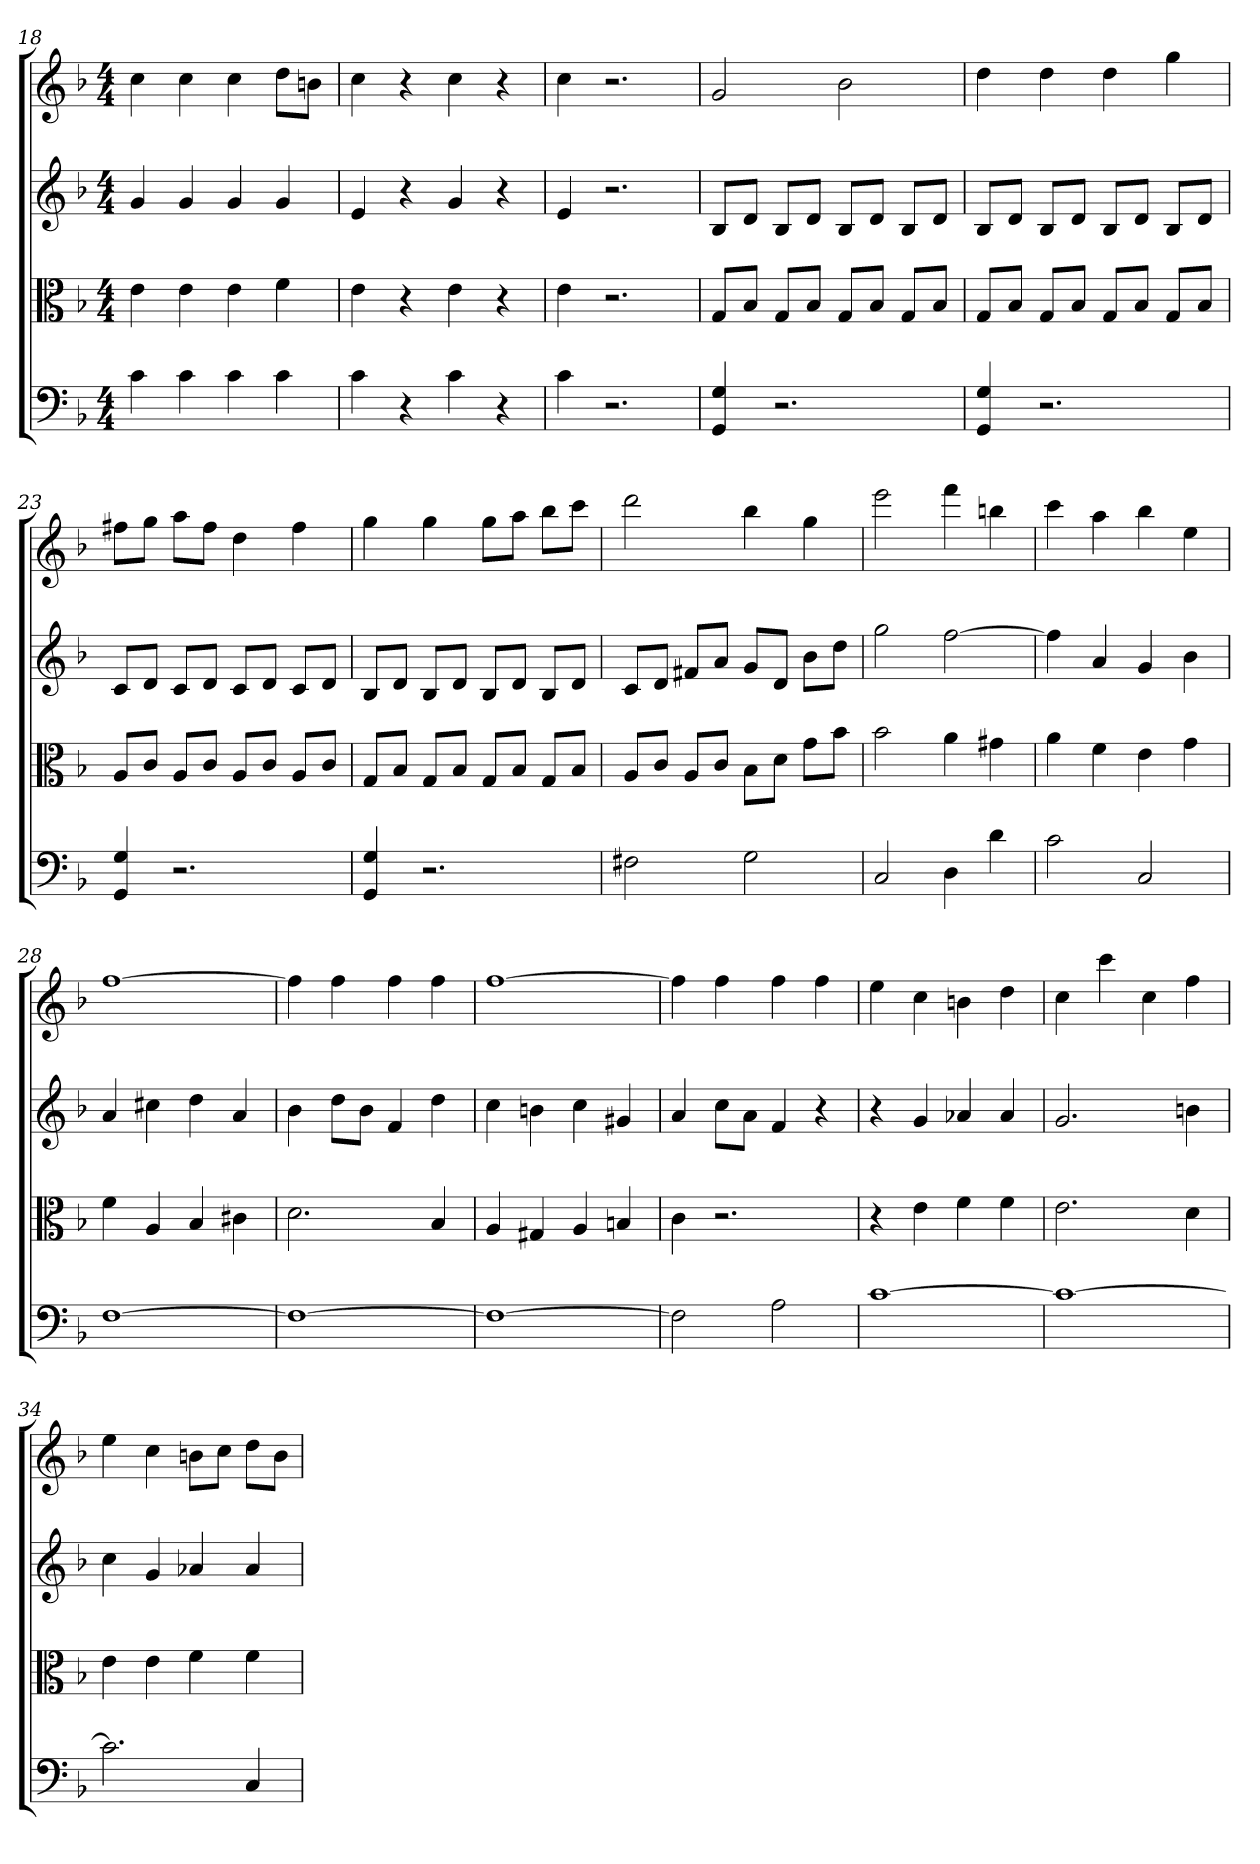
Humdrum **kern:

**kern	**kern	**kern	**kern
*part4	*part3	*part2	*part1
*staff4	*staff3	*staff2	*staff1
*clefF4	*clefC3	*	*
*k[b-]	*k[b-]	*k[b-]	*k[b-]
*F:	*F:	*F:	*F:
*M4/4	*M4/4	*M4/4	*M4/4
=18	=18	=18	=18
4c	4e	4g	4cc
4c	4e	4g	4cc
4c	4e	4g	4cc
4c	4f	4g	8ddL
.	.	.	8bnJ
=19	=19	=19	=19
4c	4e	4e	4cc
4r	4r	4r	4r
4c	4e	4g	4cc
4r	4r	4r	4r
=20	=20	=20	=20
4c	4e	4e	4cc
2.r	2.r	2.r	2.r
=21	=21	=21	=21
4GG 4G	8G/L	8B-L	2g
.	8B-/J	8dJ	.
2.r	8G/L	8B-L	.
.	8B-/J	8dJ	.
.	8G/L	8B-L	2b-
.	8B-/J	8dJ	.
.	8G/L	8B-L	.
.	8B-/J	8dJ	.
=22	=22	=22	=22
4GG 4G	8G/L	8B-L	4dd
.	8B-/J	8dJ	.
2.r	8G/L	8B-L	4dd
.	8B-/J	8dJ	.
.	8G/L	8B-L	4dd
.	8B-/J	8dJ	.
.	8G/L	8B-L	4gg
.	8B-/J	8dJ	.
=23	=23	=23	=23
4GG 4G	8A/L	8cL	8ff#XL
.	8c/J	8dJ	8ggJ
2.r	8A/L	8cL	8aaL
.	8c/J	8dJ	8ff#J
.	8A/L	8cL	4dd
.	8c/J	8dJ	.
.	8A/L	8cL	4ff#
.	8c/J	8dJ	.
=24	=24	=24	=24
4GG 4G	8G/L	8B-L	4gg
.	8B-/J	8dJ	.
2.r	8G/L	8B-L	4gg
.	8B-/J	8dJ	.
.	8G/L	8B-L	8ggL
.	8B-/J	8dJ	8aaJ
.	8G/L	8B-L	8bb-L
.	8B-/J	8dJ	8cccJ
=25	=25	=25	=25
2F#X	8A/L	8cL	2ddd
.	8c/J	8dJ	.
.	8A/L	8f#XL	.
.	8c/J	8aJ	.
2G	8B-\L	8gL	4bb-
.	8d\J	8dJ	.
.	8g\L	8b-L	4gg
.	8b-\J	8ddJ	.
=26	=26	=26	=26
2C	2b-	2gg	2eee
4D	4a	[2ff	4fff
4d	4g#X	.	4bbn
=27	=27	=27	=27
2c	4a	4ff]	4ccc
.	4f	4a	4aa
2C	4e	4g	4bb-
.	4g	4b-	4ee
=28	=28	=28	=28
[1F	4f	4a	[1ff
.	4A	4cc#X	.
.	4B-	4dd	.
.	4c#X	4a	.
=29	=29	=29	=29
1F_	2.d	4b-	4ff]
.	.	8ddL	4ff
.	.	8b-J	.
.	.	4f	4ff
.	4B-	4dd	4ff
=30	=30	=30	=30
1F_	4A	4cc	[1ff
.	4G#X	4bn	.
.	4A	4cc	.
.	4Bn	4g#X	.
=31	=31	=31	=31
2F]	4c	4a	4ff]
.	2.r	8ccL	4ff
.	.	8aJ	.
2A	.	4f	4ff
.	.	4r	4ff
=32	=32	=32	=32
[1c	4r	4r	4ee
.	4e	4g	4cc
.	4f	4a-X	4bn
.	4f	4a-	4dd
=33	=33	=33	=33
1c_	2.e	2.g	4cc
.	.	.	4ccc
.	.	.	4cc
.	4d	4bn	4ff
=34	=34	=34	=34
2.c]	4e	4cc	4ee
.	4e	4g	4cc
.	4f	4a-X	8bnL
.	.	.	8ccJ
4C	4f	4a-	8ddL
.	.	.	8bJ
=	=	=	=
*-	*-	*-	*-
